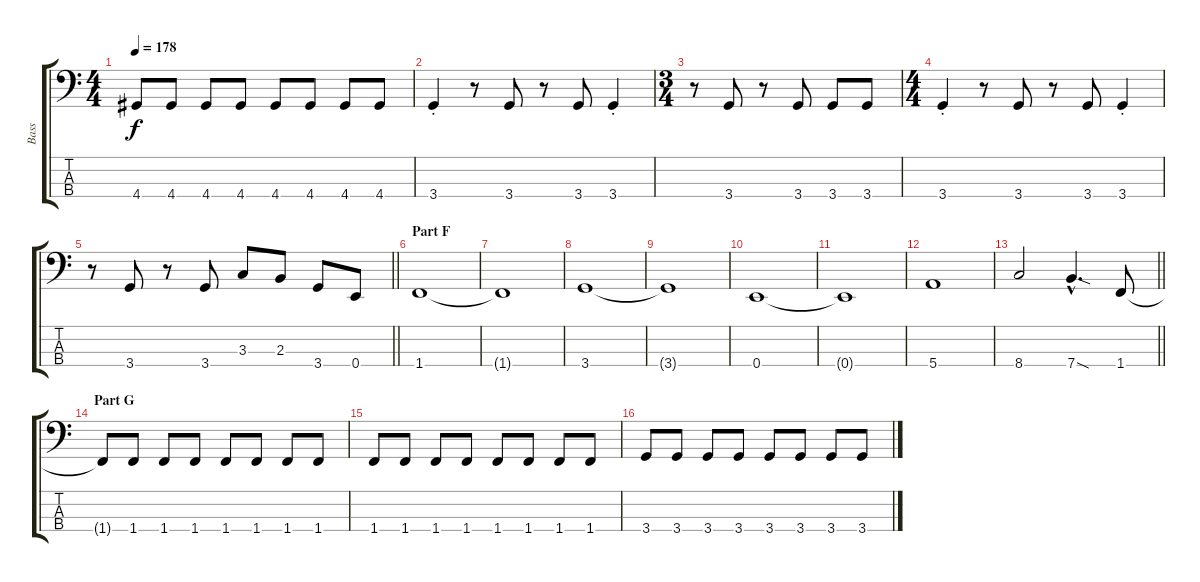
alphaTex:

\track ("Bass" "Bass") {instrument electricbasspick}
\staff {score tabs}
\tuning (G2 D2 A1 E1) {hide}
\ts (4 4)
\tempo 178
\clef f4
\ks c
4.4.8{dy f} 4.4.8 4.4.8 4.4.8 4.4.8 4.4.8 4.4.8 4.4.8 |
3.4{st}.4 r.8 3.4.8 r.8 3.4.8 3.4{st}.4 |
\ts (3 4)
r.8 3.4.8 r.8 3.4.8 3.4.8 3.4.8 |
\ts (4 4)
3.4{st}.4 r.8 3.4.8 r.8 3.4.8 3.4{st}.4 |
\barLineRight lightlight
r.8 3.4.8 r.8 3.4.8 3.3.8 2.3.8 3.4.8 0.4.8 |
\section ("" "Part F")
1.4.1 |
1.4{t}.1 |
3.4.1 |
3.4{t}.1 |
0.4.1 |
0.4{t}.1 |
5.4.1 |
\barLineRight lightlight
8.4.2 7.4{sod hac}.4{d} 1.4.8 |
\section ("" "Part G")
1.4{t}.8 1.4.8 1.4.8 1.4.8 1.4.8 1.4.8 1.4.8 1.4.8 |
1.4.8 1.4.8 1.4.8 1.4.8 1.4.8 1.4.8 1.4.8 1.4.8 |
3.4.8 3.4.8 3.4.8 3.4.8 3.4.8 3.4.8 3.4.8 3.4.8
